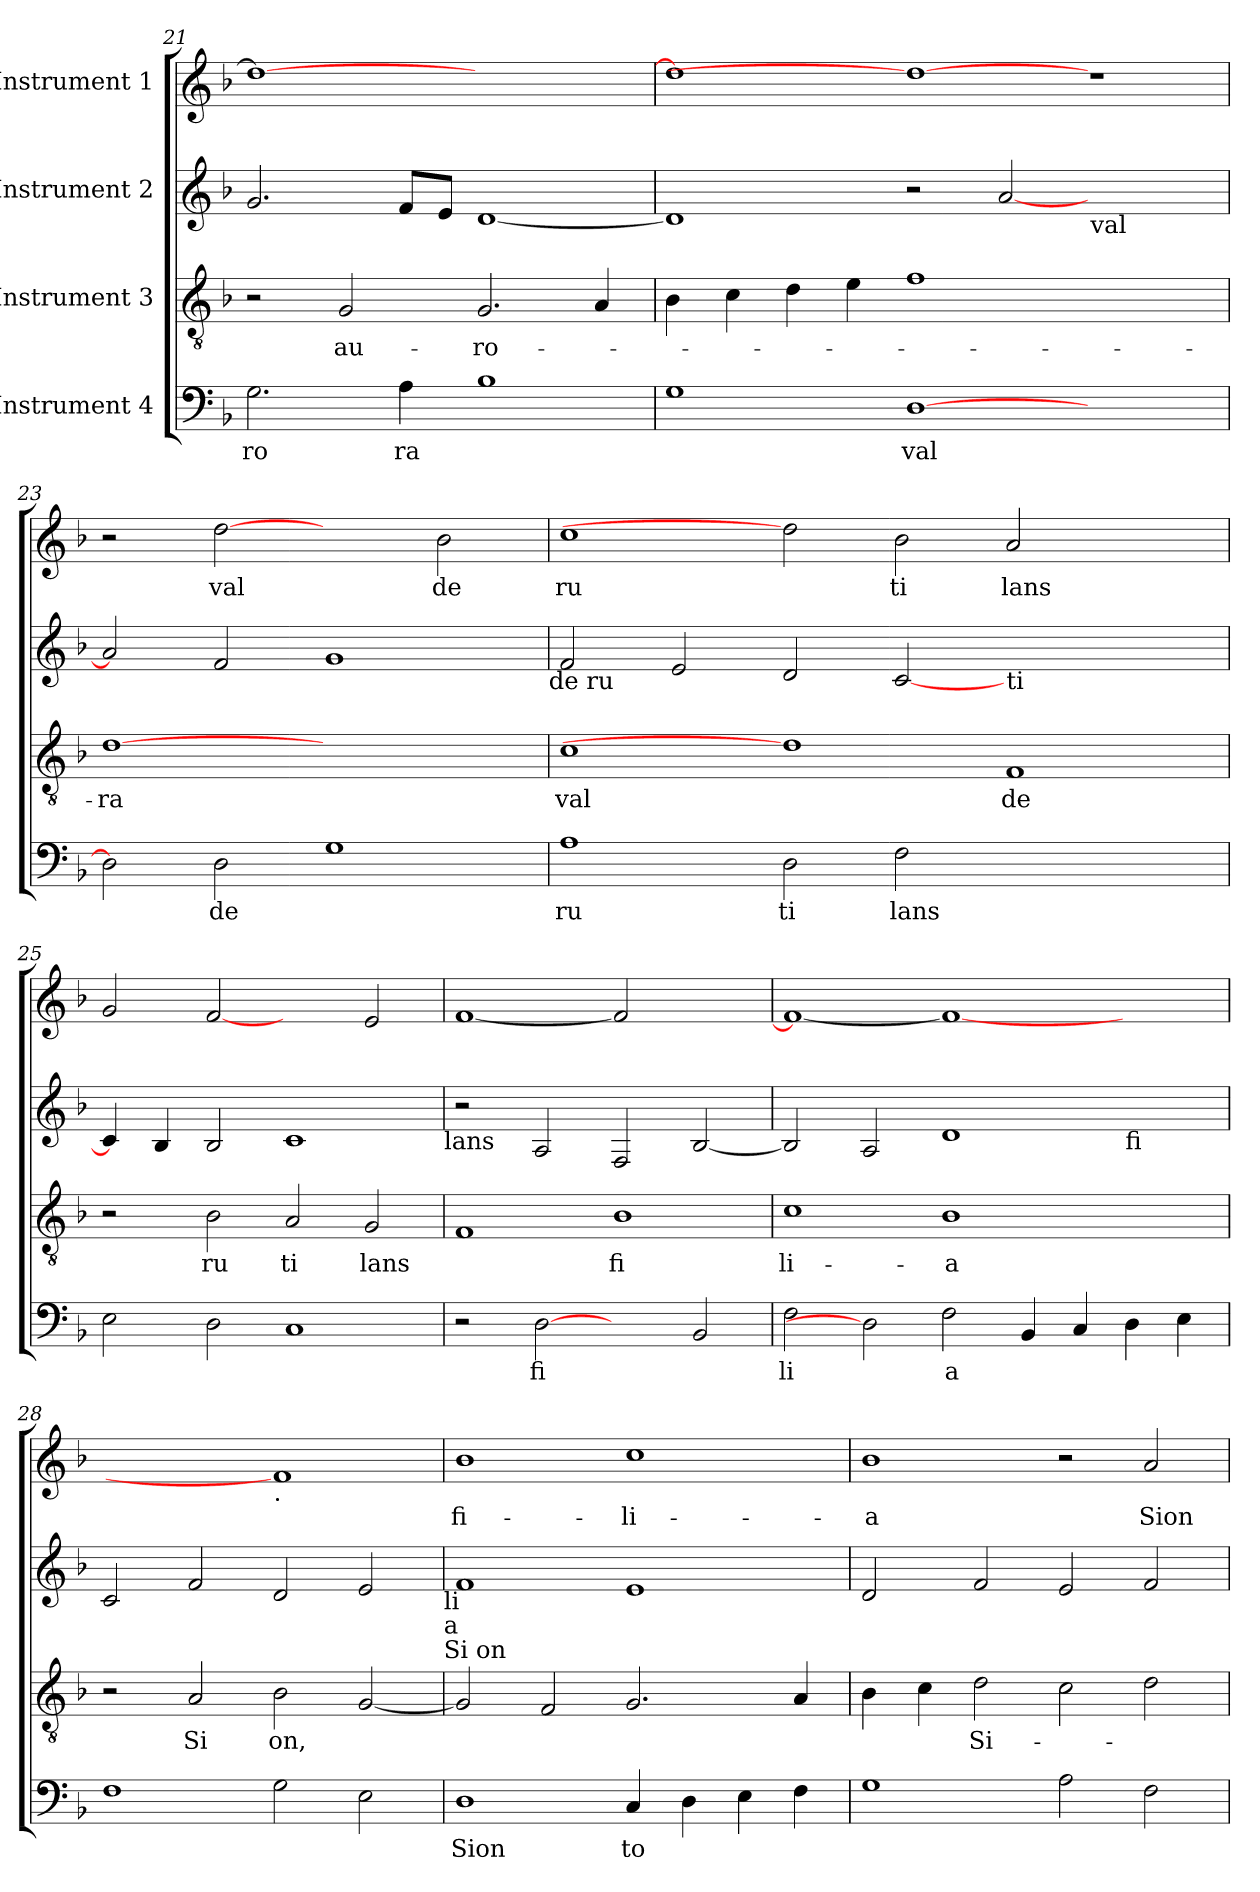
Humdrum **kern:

**kern	**text	**kern	**text	**kern	**kern	**text
*part4	*part4	*part3	*part3	*part2	*part1	*part1
*staff4	*staff4	*staff3	*staff3	*staff2	*staff1	*staff1
*I"Instrument 4	*	*I"Instrument 3	*	*I"Instrument 2	*I"Instrument 1	*
!!LO:LB:g=z
*clefF4	*	*clefGv2	*	*clefG2	*clefG2	*
*k[b-]	*	*k[b-]	*	*k[b-]	*k[b-]	*
*F:	*	*F:	*	*F:	*F:	*
=21	=21	=21	=21	=21	=21	=21
!	!LO:LY:b	!	!	!	!	!
2.G\	ro	2r	.	2.g/	1dd_	.
!	!	!	!LO:LY:b	!	!	!
.	.	2G/	au-	.	.	.
!	!LO:LY:b	!	!	!	!	!
4A\	ra	.	.	8f/L	.	.
.	.	.	.	8e/J	.	.
!	!	!	!LO:LY:b	!	!	!
1B-	.	2.G/	-ro-	[>1d	1ryy	.
.	.	4A/	.	.	.	.
!!LO:LB:g=z
=22	=22	=22	=22	=22	=22	=22
1G	.	4B-\	.	1d]	1dd]	.
.	.	4c\	.	.	.	.
.	.	4d\	.	.	.	.
.	.	4e\	.	.	.	.
!	!LO:LY:b	!	!	!	!	!
[>1D	val	1f	.	2r	1dd_	.
.	.	.	.	[<2a/	.	.
!	!	!	!	!LO:TX:b:t=val	!	!
1ryy	.	1ryy	.	1ryy	1r	.
=23	=23	=23	=23	=23	=23	=23
!	!	!	!LO:LY:b	!	!	!
2D\]	.	[1d	-ra	2a/]	2r	.
!	!LO:LY:b	!	!	!	!	!LO:LY:b
2D\	de	.	.	2f/	[2dd	val
1G	.	1ryy	.	1g	2ryy	.
!	!	!	!	!	!	!LO:LY:b
.	.	.	.	.	2b-\	de
!	!	!	!	!LO:TX:b:t=de ru	!	!
=24	=24	=24	=24	=24	=24	=24
!	!LO:LY:b	!	!LO:LY:b	!	!	!LO:LY:b
1A	ru	1c	val	2f/	1cc	ru
.	.	.	.	2e/	.	.
!	!LO:LY:b	!	!	!	!	!
2D\	ti	1d]	.	2d/	2dd]	.
!	!LO:LY:b	!	!	!	!	!LO:LY:b
2F\	lans	.	.	[<2c/	2b-\	ti
!	!	!	!	!LO:TX:b:t=ti	!	!
!	!	!	!LO:LY:b	!	!	!LO:LY:b
1ryy	.	1F	de	1ryy	2a/	lans
.	.	.	.	.	2ryy	.
=25	=25	=25	=25	=25	=25	=25
2E\	.	2r	.	4c/]	2g/	.
.	.	.	.	4B-/	.	.
!	!	!	!LO:LY:b	!	!	!
2D\	.	2B-\	ru	2B-/	[2f	.
!	!	!	!LO:LY:b	!	!	!
1C	.	2A/	ti	1c	2ryy	.
!	!	!	!LO:LY:b	!	!	!
.	.	2G/	lans	.	2e/	.
!	!	!	!	!LO:TX:b:t=lans	!	!
=26	=26	=26	=26	=26	=26	=26
2r	.	1F	.	2r	[>1f	.
!	!LO:LY:b	!	!	!	!	!
[2D	fi	.	.	2A/	.	.
!	!	!	!LO:LY:b	!	!	!
2ryy	.	1B-	fi	2F/	2f]	.
2BB-/	.	.	.	[>2B-/	2ryy	.
!!LO:PB:g=z
=27	=27	=27	=27	=27	=27	=27
!	!LO:LY:b	!	!LO:LY:b	!	!	!
2F\	li	1c	li-	2B-/]	1f_	.
2D]	.	.	.	2A/	.	.
!	!LO:LY:b	!	!LO:LY:b	!	!	!
2F\	a	1B-	-a	1d	1f_	.
4BB-/	.	.	.	.	.	.
4C/	.	.	.	.	.	.
!	!	!	!	!LO:TX:b:t=fi	!	!
4D\	.	2ryy	.	2ryy	2ryy	.
4E\	.	.	.	.	.	.
=28	=28	=28	=28	=28	=28	=28
1F	.	2r	.	2c/	1ryy	.
!	!	!	!LO:LY:b	!	!	!
.	.	2A/	Si	2f/	.	.
!	!	!	!	!	!LO:TX:b:t=.	!
!	!	!	!LO:LY:b	!	!	!
2G\	.	2B-\	-on,	2d/	1f]	.
2E\	.	[<2G/	.	2e/	.	.
!	!	!	!	!LO:TX:b:t=li	!	!
!	!	!	!	!LO:TX:b:t=a	!	!
!	!	!	!	!LO:TX:b:t=Si on	!	!
=29	=29	=29	=29	=29	=29	=29
!	!LO:LY:b	!	!	!	!	!LO:LY:b
1D	Sion	2G/]	.	1f	1b-	fi-
.	.	2F/	.	.	.	.
!	!LO:LY:b	!	!	!	!	!LO:LY:b
4C/	to	2.G/	.	1e	1cc	-li-
4D\	.	.	.	.	.	.
4E\	.	.	.	.	.	.
4F\	.	4A/	.	.	.	.
=30	=30	=30	=30	=30	=30	=30
!	!	!	!	!	!	!LO:LY:b
1G	.	4B-\	.	2d/	1b-	-a
.	.	4c\	.	.	.	.
!	!	!	!LO:LY:b	!	!	!
.	.	2d\	Si-	2f/	.	.
2A\	.	2c\	.	2e/	2r	.
!	!	!	!	!	!	!LO:LY:b
2F\	.	2d\	.	2f/	2a/	Sion
=	=	=	=	=	=	=
*-	*-	*-	*-	*-	*-	*-
